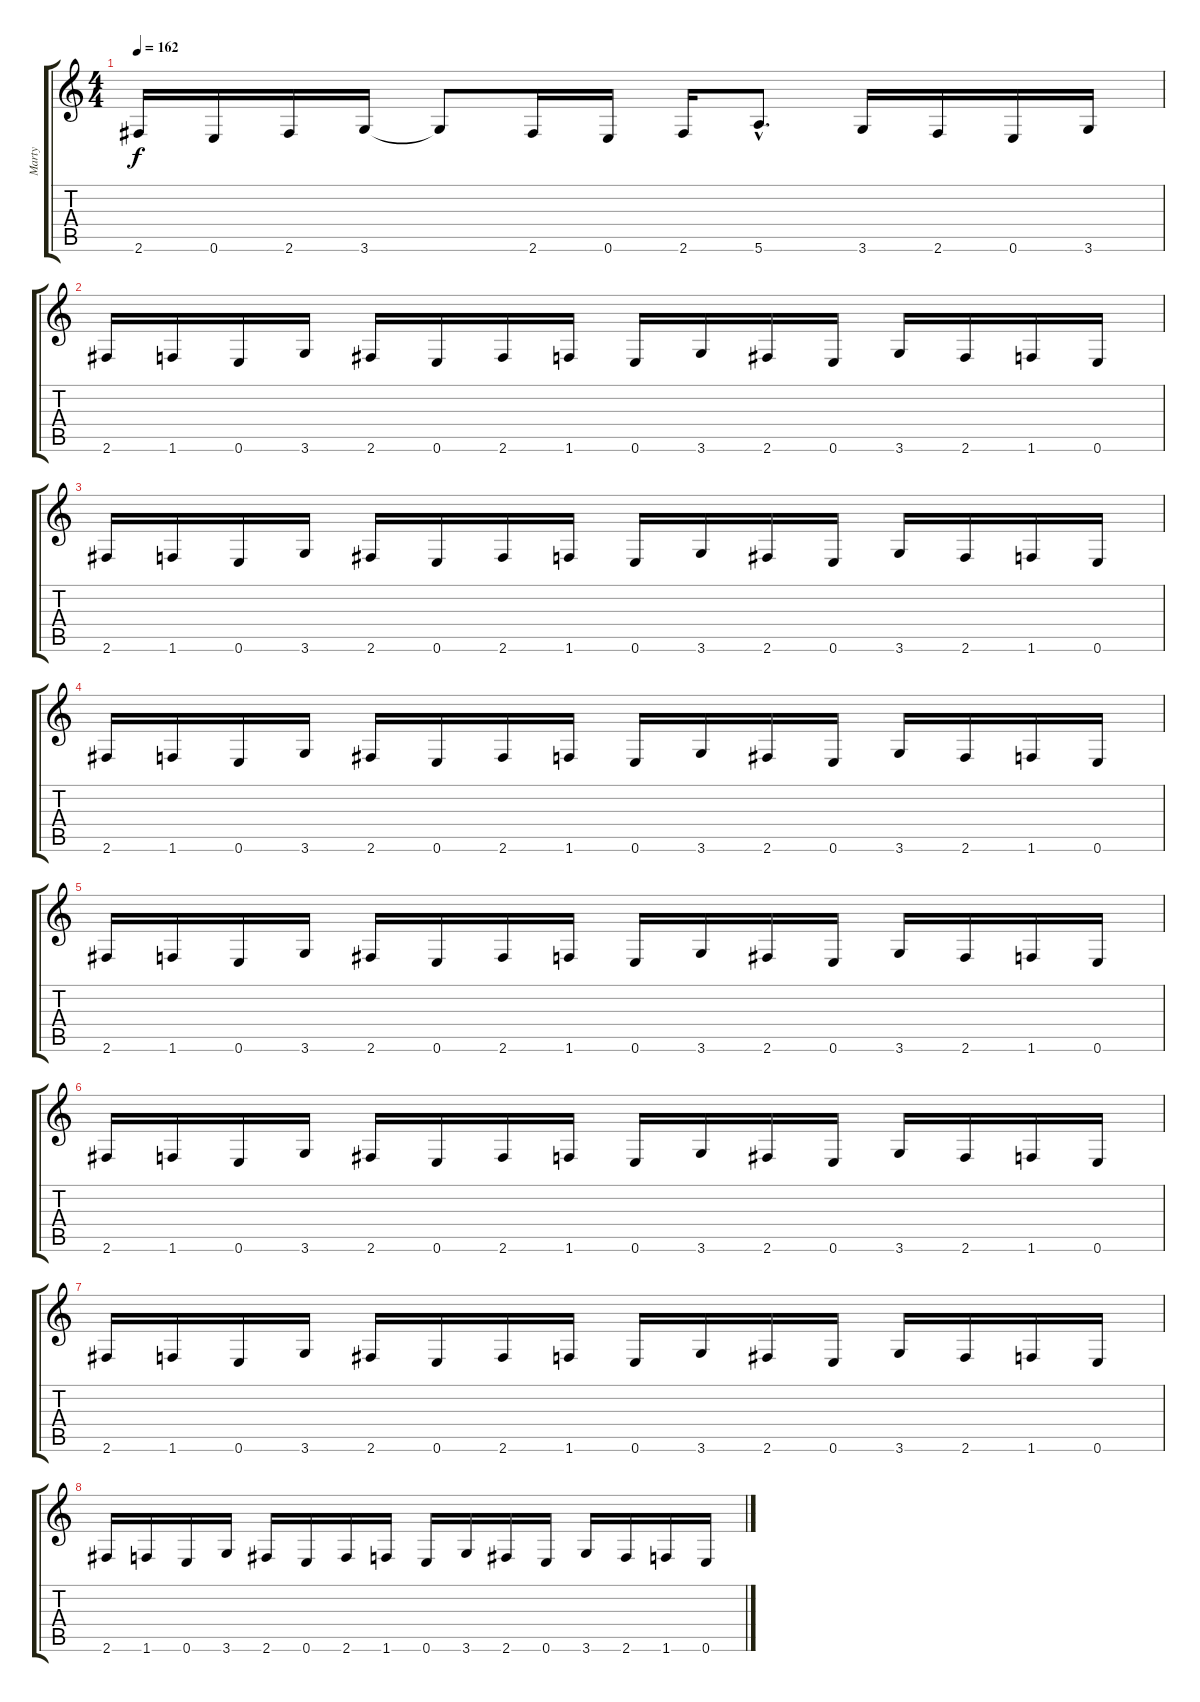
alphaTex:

\track ("Marty" "Marty") {instrument distortionguitar}
\staff {score tabs}
\tuning (E4 B3 G3 D3 A2 E2) {hide}
\ts (4 4)
\tempo 162
\clef g2
\ks c
2.6.16{dy f} 0.6.16 2.6.16 3.6.16 3.6{t}.8 2.6.16 0.6.16 2.6.16 5.6{hac}.8{d} 3.6.16 2.6.16 0.6.16 3.6.16 |
2.6.16 1.6.16 0.6.16 3.6.16 2.6.16 0.6.16 2.6.16 1.6.16 0.6.16 3.6.16 2.6.16 0.6.16 3.6.16 2.6.16 1.6.16 0.6.16 |
2.6.16 1.6.16 0.6.16 3.6.16 2.6.16 0.6.16 2.6.16 1.6.16 0.6.16 3.6.16 2.6.16 0.6.16 3.6.16 2.6.16 1.6.16 0.6.16 |
2.6.16 1.6.16 0.6.16 3.6.16 2.6.16 0.6.16 2.6.16 1.6.16 0.6.16 3.6.16 2.6.16 0.6.16 3.6.16 2.6.16 1.6.16 0.6.16 |
2.6.16 1.6.16 0.6.16 3.6.16 2.6.16 0.6.16 2.6.16 1.6.16 0.6.16 3.6.16 2.6.16 0.6.16 3.6.16 2.6.16 1.6.16 0.6.16 |
2.6.16 1.6.16 0.6.16 3.6.16 2.6.16 0.6.16 2.6.16 1.6.16 0.6.16 3.6.16 2.6.16 0.6.16 3.6.16 2.6.16 1.6.16 0.6.16 |
2.6.16 1.6.16 0.6.16 3.6.16 2.6.16 0.6.16 2.6.16 1.6.16 0.6.16 3.6.16 2.6.16 0.6.16 3.6.16 2.6.16 1.6.16 0.6.16 |
2.6.16 1.6.16 0.6.16 3.6.16 2.6.16 0.6.16 2.6.16 1.6.16 0.6.16 3.6.16 2.6.16 0.6.16 3.6.16 2.6.16 1.6.16 0.6.16
